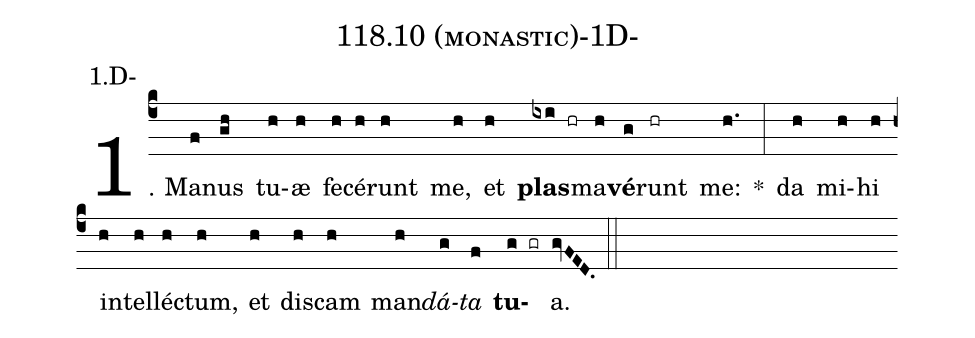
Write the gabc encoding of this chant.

name: 118.10 (monastic)-1D-;
annotation: 1.D-;
%%
(c4)1. Ma(f)nus(gh) tu(h)æ(h) fe(h)cé(h)runt(h) me,(h) et(h) <b>plas</b>(ixi hr)ma(h)<b>vé</b>(g)runt(hr) me:(h.) *(:) da(h) mi(h)hi(h) in(h)tel(h)léc(h)tum,(h) et(h) dis(h)cam(h) man(h)<i>dá</i>(g)<i>ta</i>(f) <b>tu</b>(g gr)a.(gvFED.) (::)
